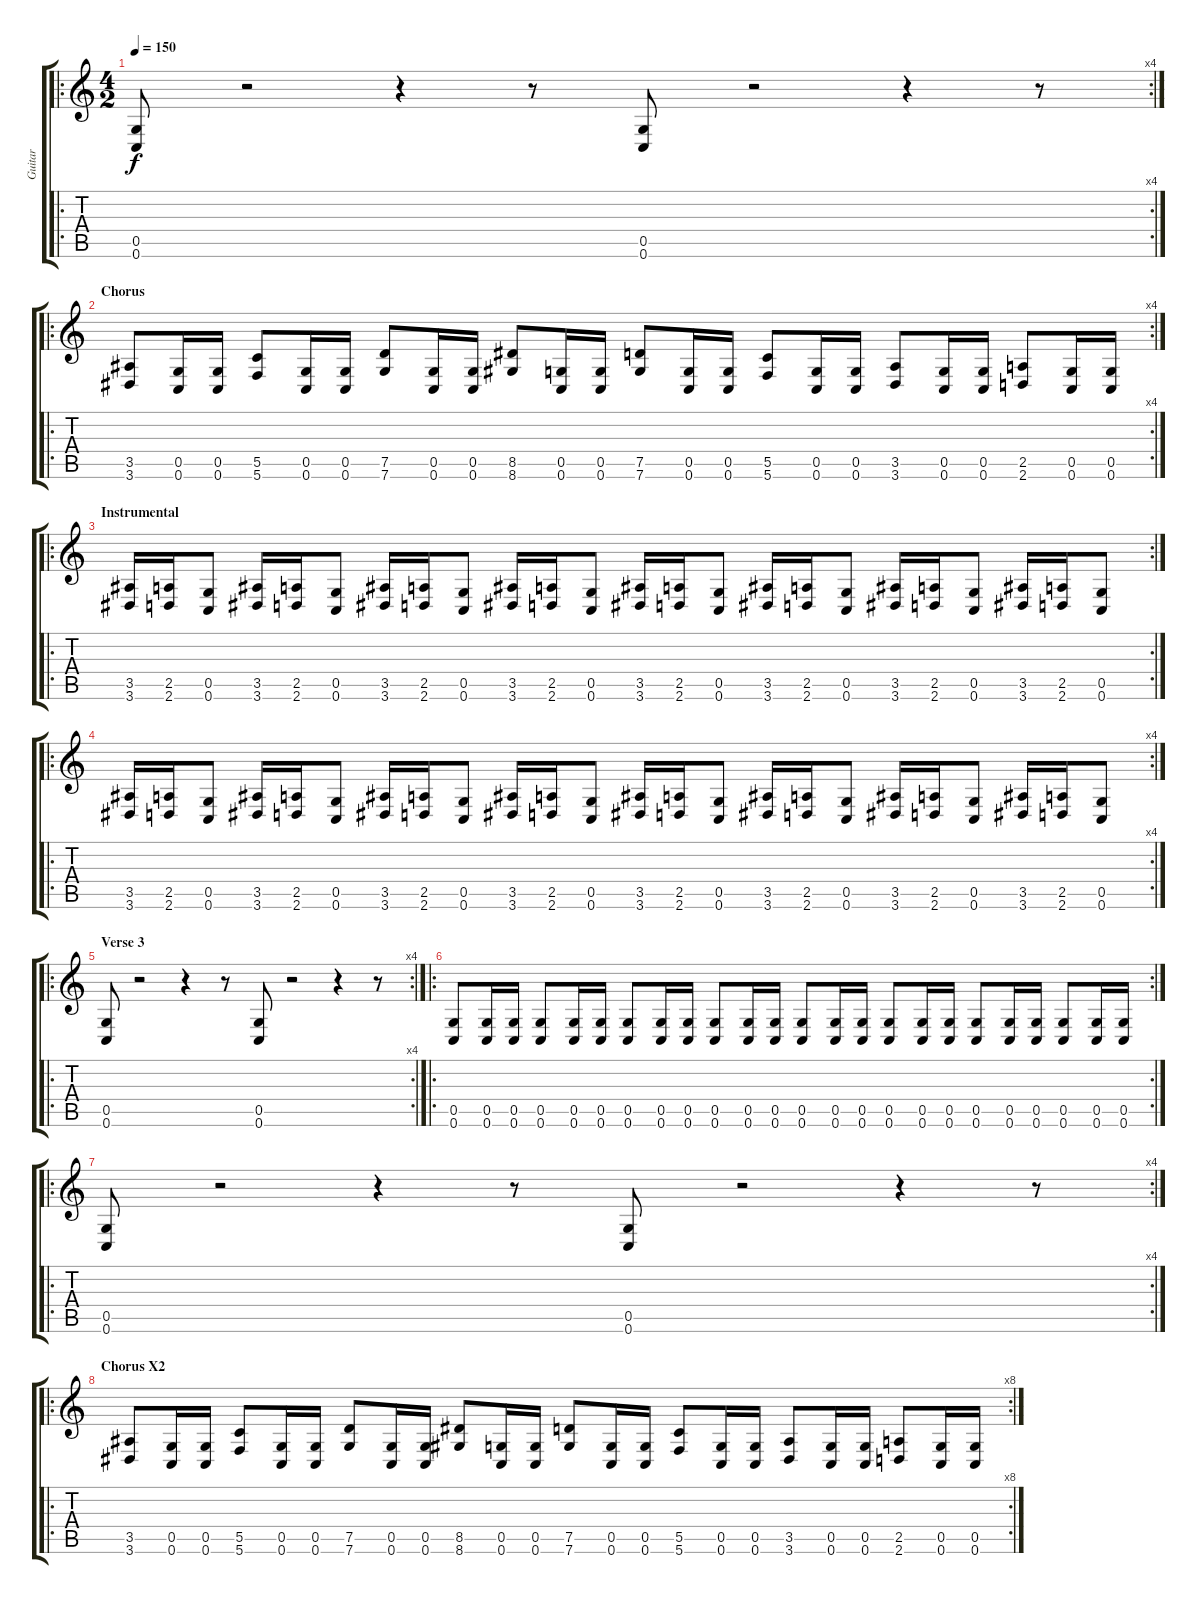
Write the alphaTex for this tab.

\track ("Guitar" "Guitar") {instrument distortionguitar}
\staff {score tabs}
\tuning (D4 A3 F3 C3 G2 C2) {hide}
\ro
\rc 4
\ts (4 2)
\tempo 150
\clef g2
\ks c
(0.5 0.6).8{dy f} r.2 r.4 r.8 (0.5 0.6).8 r.2 r.4 r.8 |
\ro
\rc 4
\section ("" "Chorus")
(3.5 3.6).8 (0.5 0.6).16 (0.5 0.6).16 (5.5 5.6).8 (0.5 0.6).16 (0.5 0.6).16 (7.5 7.6).8 (0.5 0.6).16 (0.5 0.6).16 (8.5 8.6).8 (0.5 0.6).16 (0.5 0.6).16 (7.5 7.6).8 (0.5 0.6).16 (0.5 0.6).16 (5.5 5.6).8 (0.5 0.6).16 (0.5 0.6).16 (3.5 3.6).8 (0.5 0.6).16 (0.5 0.6).16 (2.5 2.6).8 (0.5 0.6).16 (0.5 0.6).16 |
\ro
\rc 2
\section ("" "Instrumental")
(3.5 3.6).16 (2.5 2.6).16 (0.5 0.6).8 (3.5 3.6).16 (2.5 2.6).16 (0.5 0.6).8 (3.5 3.6).16 (2.5 2.6).16 (0.5 0.6).8 (3.5 3.6).16 (2.5 2.6).16 (0.5 0.6).8 (3.5 3.6).16 (2.5 2.6).16 (0.5 0.6).8 (3.5 3.6).16 (2.5 2.6).16 (0.5 0.6).8 (3.5 3.6).16 (2.5 2.6).16 (0.5 0.6).8 (3.5 3.6).16 (2.5 2.6).16 (0.5 0.6).8 |
\ro
\rc 4
(3.5 3.6).16 (2.5 2.6).16 (0.5 0.6).8 (3.5 3.6).16 (2.5 2.6).16 (0.5 0.6).8 (3.5 3.6).16 (2.5 2.6).16 (0.5 0.6).8 (3.5 3.6).16 (2.5 2.6).16 (0.5 0.6).8 (3.5 3.6).16 (2.5 2.6).16 (0.5 0.6).8 (3.5 3.6).16 (2.5 2.6).16 (0.5 0.6).8 (3.5 3.6).16 (2.5 2.6).16 (0.5 0.6).8 (3.5 3.6).16 (2.5 2.6).16 (0.5 0.6).8 |
\ro
\rc 4
\section ("" "Verse 3")
(0.5 0.6).8 r.2 r.4 r.8 (0.5 0.6).8 r.2 r.4 r.8 |
\ro
\rc 2
(0.5 0.6).8 (0.5 0.6).16 (0.5 0.6).16 (0.5 0.6).8 (0.5 0.6).16 (0.5 0.6).16 (0.5 0.6).8 (0.5 0.6).16 (0.5 0.6).16 (0.5 0.6).8 (0.5 0.6).16 (0.5 0.6).16 (0.5 0.6).8 (0.5 0.6).16 (0.5 0.6).16 (0.5 0.6).8 (0.5 0.6).16 (0.5 0.6).16 (0.5 0.6).8 (0.5 0.6).16 (0.5 0.6).16 (0.5 0.6).8 (0.5 0.6).16 (0.5 0.6).16 |
\ro
\rc 4
(0.5 0.6).8 r.2 r.4 r.8 (0.5 0.6).8 r.2 r.4 r.8 |
\ro
\rc 8
\section ("" "Chorus X2")
(3.5 3.6).8 (0.5 0.6).16 (0.5 0.6).16 (5.5 5.6).8 (0.5 0.6).16 (0.5 0.6).16 (7.5 7.6).8 (0.5 0.6).16 (0.5 0.6).16 (8.5 8.6).8 (0.5 0.6).16 (0.5 0.6).16 (7.5 7.6).8 (0.5 0.6).16 (0.5 0.6).16 (5.5 5.6).8 (0.5 0.6).16 (0.5 0.6).16 (3.5 3.6).8 (0.5 0.6).16 (0.5 0.6).16 (2.5 2.6).8 (0.5 0.6).16 (0.5 0.6).16
